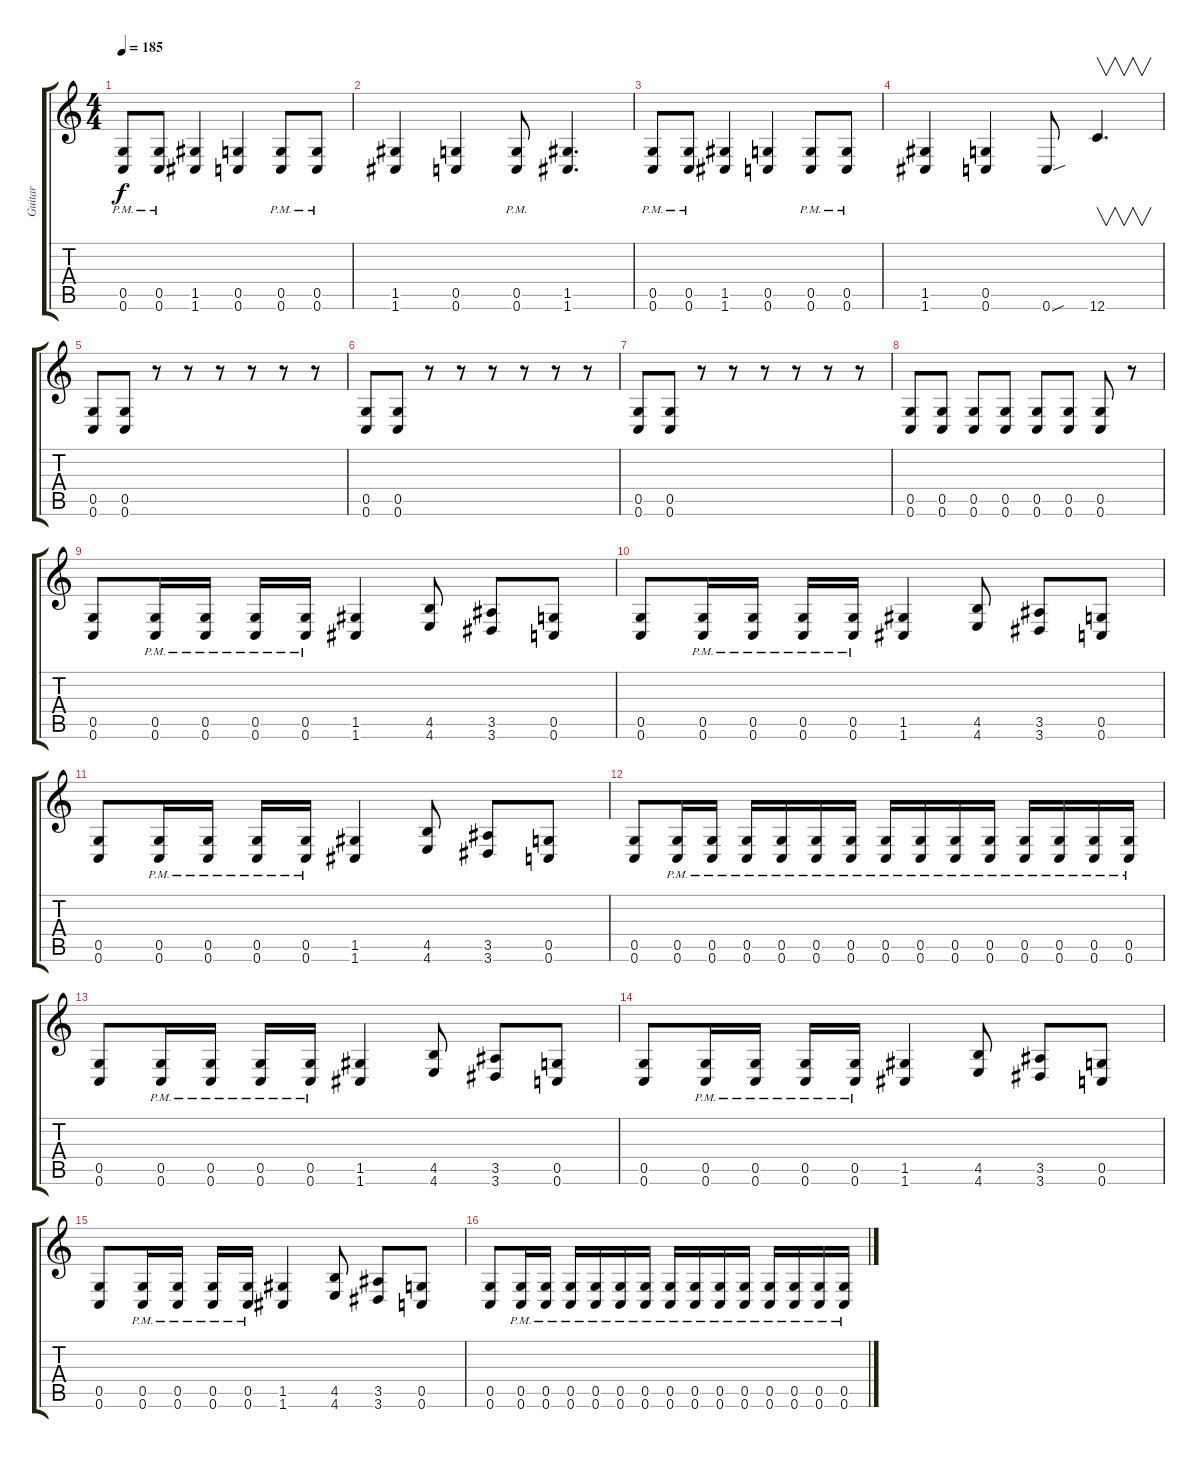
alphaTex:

\track ("Guitar" "Guitar") {instrument overdrivenguitar}
\staff {score tabs}
\tuning (D4 A3 F3 C3 G2 C2) {hide}
\ts (4 4)
\tempo 185
\clef g2
\ks c
(0.5{pm} 0.6{pm}).8{dy f} (0.5{pm} 0.6{pm}).8 (1.5 1.6).4 (0.5 0.6).4 (0.5{pm} 0.6{pm}).8 (0.5{pm} 0.6{pm}).8 |
(1.5 1.6).4 (0.5 0.6).4 (0.5{pm} 0.6{pm}).8 (1.5 1.6).4{d} |
(0.5{pm} 0.6{pm}).8 (0.5{pm} 0.6{pm}).8 (1.5 1.6).4 (0.5 0.6).4 (0.5{pm} 0.6{pm}).8 (0.5{pm} 0.6{pm}).8 |
(1.5 1.6).4 (0.5 0.6).4 0.6{sou}.8 12.6.4{v d} |
(0.5 0.6).8{instrument distortionguitar} (0.5 0.6).8 r.8 r.8 r.8 r.8 r.8 r.8 |
(0.5 0.6).8 (0.5 0.6).8 r.8 r.8 r.8 r.8 r.8 r.8 |
(0.5 0.6).8 (0.5 0.6).8 r.8 r.8 r.8 r.8 r.8 r.8 |
(0.5 0.6).8 (0.5 0.6).8 (0.5 0.6).8 (0.5 0.6).8 (0.5 0.6).8 (0.5 0.6).8 (0.5 0.6).8 r.8 |
(0.5 0.6).8{instrument overdrivenguitar} (0.5{pm} 0.6{pm}).16 (0.5{pm} 0.6{pm}).16 (0.5{pm} 0.6{pm}).16 (0.5{pm} 0.6{pm}).16 (1.5 1.6).4 (4.5 4.6).8 (3.5 3.6).8 (0.5 0.6).8 |
(0.5 0.6).8 (0.5{pm} 0.6{pm}).16 (0.5{pm} 0.6{pm}).16 (0.5{pm} 0.6{pm}).16 (0.5{pm} 0.6{pm}).16 (1.5 1.6).4 (4.5 4.6).8 (3.5 3.6).8 (0.5 0.6).8 |
(0.5 0.6).8 (0.5{pm} 0.6{pm}).16 (0.5{pm} 0.6{pm}).16 (0.5{pm} 0.6{pm}).16 (0.5{pm} 0.6{pm}).16 (1.5 1.6).4 (4.5 4.6).8 (3.5 3.6).8 (0.5 0.6).8 |
(0.5 0.6).8 (0.5{pm} 0.6{pm}).16 (0.5{pm} 0.6{pm}).16 (0.5{pm} 0.6{pm}).16 (0.5{pm} 0.6{pm}).16 (0.5{pm} 0.6{pm}).16 (0.5{pm} 0.6{pm}).16 (0.5{pm} 0.6{pm}).16 (0.5{pm} 0.6{pm}).16 (0.5{pm} 0.6{pm}).16 (0.5{pm} 0.6{pm}).16 (0.5{pm} 0.6{pm}).16 (0.5{pm} 0.6{pm}).16 (0.5{pm} 0.6{pm}).16 (0.5{pm} 0.6{pm}).16 |
(0.5 0.6).8 (0.5{pm} 0.6{pm}).16 (0.5{pm} 0.6{pm}).16 (0.5{pm} 0.6{pm}).16 (0.5{pm} 0.6{pm}).16 (1.5 1.6).4 (4.5 4.6).8 (3.5 3.6).8 (0.5 0.6).8 |
(0.5 0.6).8 (0.5{pm} 0.6{pm}).16 (0.5{pm} 0.6{pm}).16 (0.5{pm} 0.6{pm}).16 (0.5{pm} 0.6{pm}).16 (1.5 1.6).4 (4.5 4.6).8 (3.5 3.6).8 (0.5 0.6).8 |
(0.5 0.6).8 (0.5{pm} 0.6{pm}).16 (0.5{pm} 0.6{pm}).16 (0.5{pm} 0.6{pm}).16 (0.5{pm} 0.6{pm}).16 (1.5 1.6).4 (4.5 4.6).8 (3.5 3.6).8 (0.5 0.6).8 |
(0.5 0.6).8 (0.5{pm} 0.6{pm}).16 (0.5{pm} 0.6{pm}).16 (0.5{pm} 0.6{pm}).16 (0.5{pm} 0.6{pm}).16 (0.5{pm} 0.6{pm}).16 (0.5{pm} 0.6{pm}).16 (0.5{pm} 0.6{pm}).16 (0.5{pm} 0.6{pm}).16 (0.5{pm} 0.6{pm}).16 (0.5{pm} 0.6{pm}).16 (0.5{pm} 0.6{pm}).16 (0.5{pm} 0.6{pm}).16 (0.5{pm} 0.6{pm}).16 (0.5{pm} 0.6{pm}).16
